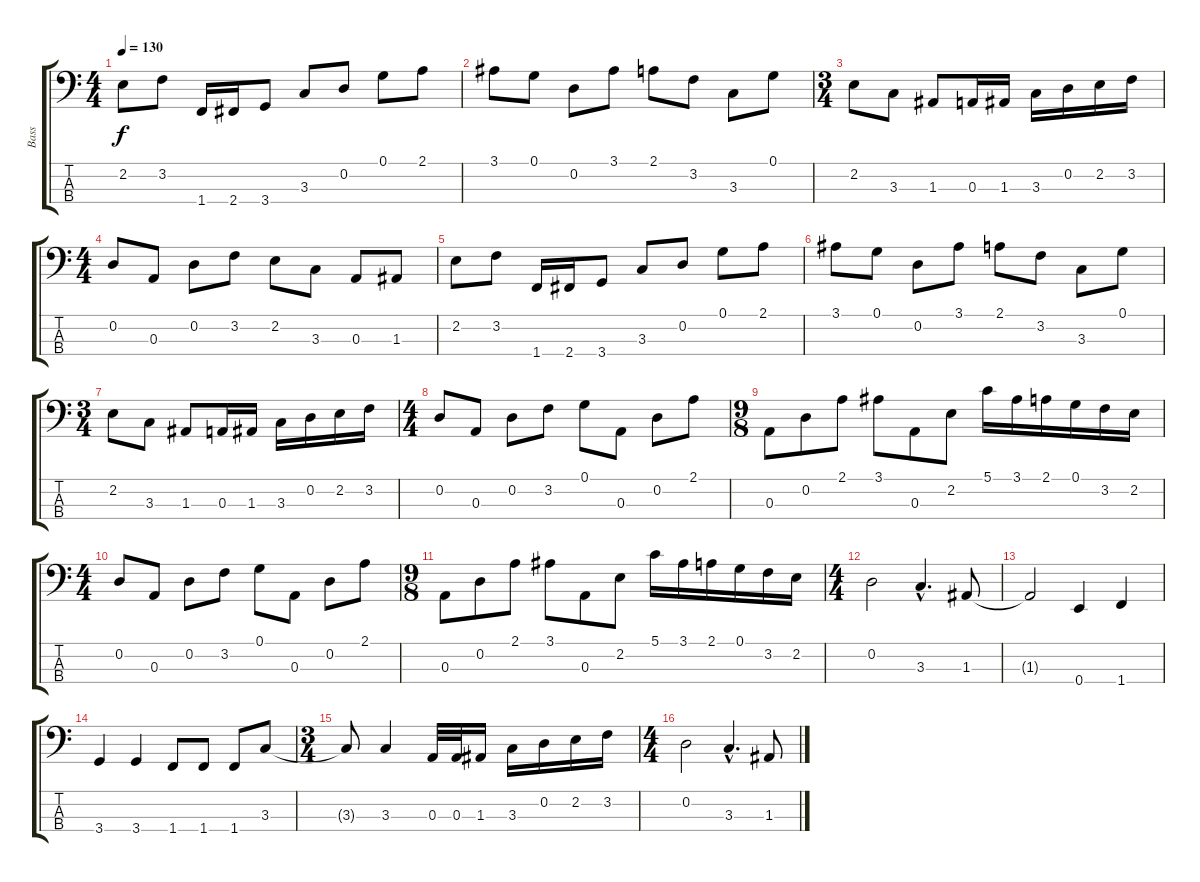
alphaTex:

\track ("Bass" "Bass") {instrument electricbassfinger}
\staff {score tabs}
\tuning (G2 D2 A1 E1) {hide}
\ts (4 4)
\tempo 130
\clef f4
\ks c
2.2.8{dy f} 3.2.8 1.4.16 2.4.16 3.4.8 3.3.8 0.2.8 0.1.8 2.1.8 |
3.1.8 0.1.8 0.2.8 3.1.8 2.1.8 3.2.8 3.3.8 0.1.8 |
\ts (3 4)
2.2.8 3.3.8 1.3.8 0.3.16 1.3.16 3.3.16 0.2.16 2.2.16 3.2.16 |
\ts (4 4)
0.2.8 0.3.8 0.2.8 3.2.8 2.2.8 3.3.8 0.3.8 1.3.8 |
2.2.8 3.2.8 1.4.16 2.4.16 3.4.8 3.3.8 0.2.8 0.1.8 2.1.8 |
3.1.8 0.1.8 0.2.8 3.1.8 2.1.8 3.2.8 3.3.8 0.1.8 |
\ts (3 4)
2.2.8 3.3.8 1.3.8 0.3.16 1.3.16 3.3.16 0.2.16 2.2.16 3.2.16 |
\ts (4 4)
0.2.8 0.3.8 0.2.8 3.2.8 0.1.8 0.3.8 0.2.8 2.1.8 |
\ts (9 8)
0.3.8 0.2.8 2.1.8 3.1.8 0.3.8 2.2.8 5.1.16 3.1.16 2.1.16 0.1.16 3.2.16 2.2.16 |
\ts (4 4)
0.2.8 0.3.8 0.2.8 3.2.8 0.1.8 0.3.8 0.2.8 2.1.8 |
\ts (9 8)
0.3.8 0.2.8 2.1.8 3.1.8 0.3.8 2.2.8 5.1.16 3.1.16 2.1.16 0.1.16 3.2.16 2.2.16 |
\ts (4 4)
0.2.2 3.3{hac}.4{d} 1.3.8 |
1.3{t}.2 0.4.4 1.4.4 |
3.4.4 3.4.4 1.4.8 1.4.8 1.4.8 3.3.8 |
\ts (3 4)
3.3{t}.8 3.3.4 0.3.32 0.3.32 1.3.16 3.3.16 0.2.16 2.2.16 3.2.16 |
\ts (4 4)
0.2.2 3.3{hac}.4{d} 1.3.8
